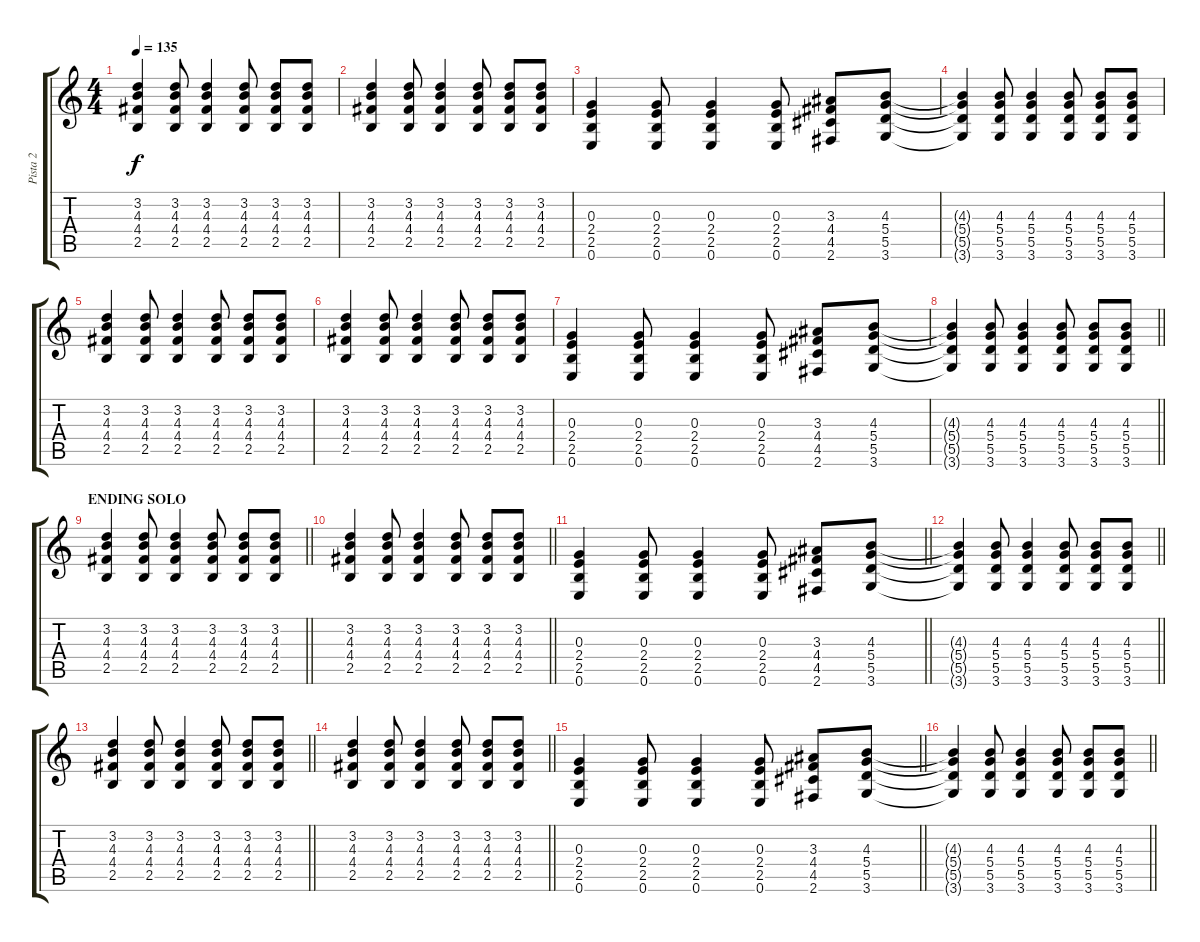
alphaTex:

\track ("Pista 2" "Pista 2") {instrument acousticguitarsteel}
\staff {score tabs}
\tuning (E4 B3 G3 D3 A2 E2) {hide}
\ts (4 4)
\tempo 135
\clef g2
\ks c
(3.2 4.3 4.4 2.5).4{dy f} (3.2 4.3 4.4 2.5).8 (3.2 4.3 4.4 2.5).4 (3.2 4.3 4.4 2.5).8 (3.2 4.3 4.4 2.5).8 (3.2 4.3 4.4 2.5).8 |
(3.2 4.3 4.4 2.5).4 (3.2 4.3 4.4 2.5).8 (3.2 4.3 4.4 2.5).4 (3.2 4.3 4.4 2.5).8 (3.2 4.3 4.4 2.5).8 (3.2 4.3 4.4 2.5).8 |
(0.3 2.4 2.5 0.6).4 (0.3 2.4 2.5 0.6).8 (0.3 2.4 2.5 0.6).4 (0.3 2.4 2.5 0.6).8 (3.3 4.4 4.5 2.6).8 (4.3 5.4 5.5 3.6).8 |
(4.3{t} 5.4{t} 5.5{t} 3.6{t}).4 (4.3 5.4 5.5 3.6).8 (4.3 5.4 5.5 3.6).4 (4.3 5.4 5.5 3.6).8 (4.3 5.4 5.5 3.6).8 (4.3 5.4 5.5 3.6).8 |
(3.2 4.3 4.4 2.5).4 (3.2 4.3 4.4 2.5).8 (3.2 4.3 4.4 2.5).4 (3.2 4.3 4.4 2.5).8 (3.2 4.3 4.4 2.5).8 (3.2 4.3 4.4 2.5).8 |
(3.2 4.3 4.4 2.5).4 (3.2 4.3 4.4 2.5).8 (3.2 4.3 4.4 2.5).4 (3.2 4.3 4.4 2.5).8 (3.2 4.3 4.4 2.5).8 (3.2 4.3 4.4 2.5).8 |
(0.3 2.4 2.5 0.6).4 (0.3 2.4 2.5 0.6).8 (0.3 2.4 2.5 0.6).4 (0.3 2.4 2.5 0.6).8 (3.3 4.4 4.5 2.6).8 (4.3 5.4 5.5 3.6).8 |
\barLineRight lightlight
(4.3{t} 5.4{t} 5.5{t} 3.6{t}).4 (4.3 5.4 5.5 3.6).8 (4.3 5.4 5.5 3.6).4 (4.3 5.4 5.5 3.6).8 (4.3 5.4 5.5 3.6).8 (4.3 5.4 5.5 3.6).8 |
\section ("" "ENDING SOLO")
\barLineRight lightlight
(3.2 4.3 4.4 2.5).4 (3.2 4.3 4.4 2.5).8 (3.2 4.3 4.4 2.5).4 (3.2 4.3 4.4 2.5).8 (3.2 4.3 4.4 2.5).8 (3.2 4.3 4.4 2.5).8 |
\barLineRight lightlight
(3.2 4.3 4.4 2.5).4 (3.2 4.3 4.4 2.5).8 (3.2 4.3 4.4 2.5).4 (3.2 4.3 4.4 2.5).8 (3.2 4.3 4.4 2.5).8 (3.2 4.3 4.4 2.5).8 |
\barLineRight lightlight
(0.3 2.4 2.5 0.6).4 (0.3 2.4 2.5 0.6).8 (0.3 2.4 2.5 0.6).4 (0.3 2.4 2.5 0.6).8 (3.3 4.4 4.5 2.6).8 (4.3 5.4 5.5 3.6).8 |
\barLineRight lightlight
(4.3{t} 5.4{t} 5.5{t} 3.6{t}).4 (4.3 5.4 5.5 3.6).8 (4.3 5.4 5.5 3.6).4 (4.3 5.4 5.5 3.6).8 (4.3 5.4 5.5 3.6).8 (4.3 5.4 5.5 3.6).8 |
\barLineRight lightlight
(3.2 4.3 4.4 2.5).4 (3.2 4.3 4.4 2.5).8 (3.2 4.3 4.4 2.5).4 (3.2 4.3 4.4 2.5).8 (3.2 4.3 4.4 2.5).8 (3.2 4.3 4.4 2.5).8 |
\barLineRight lightlight
(3.2 4.3 4.4 2.5).4 (3.2 4.3 4.4 2.5).8 (3.2 4.3 4.4 2.5).4 (3.2 4.3 4.4 2.5).8 (3.2 4.3 4.4 2.5).8 (3.2 4.3 4.4 2.5).8 |
\barLineRight lightlight
(0.3 2.4 2.5 0.6).4 (0.3 2.4 2.5 0.6).8 (0.3 2.4 2.5 0.6).4 (0.3 2.4 2.5 0.6).8 (3.3 4.4 4.5 2.6).8 (4.3 5.4 5.5 3.6).8 |
\barLineRight lightlight
(4.3{t} 5.4{t} 5.5{t} 3.6{t}).4 (4.3 5.4 5.5 3.6).8 (4.3 5.4 5.5 3.6).4 (4.3 5.4 5.5 3.6).8 (4.3 5.4 5.5 3.6).8 (4.3 5.4 5.5 3.6).8
